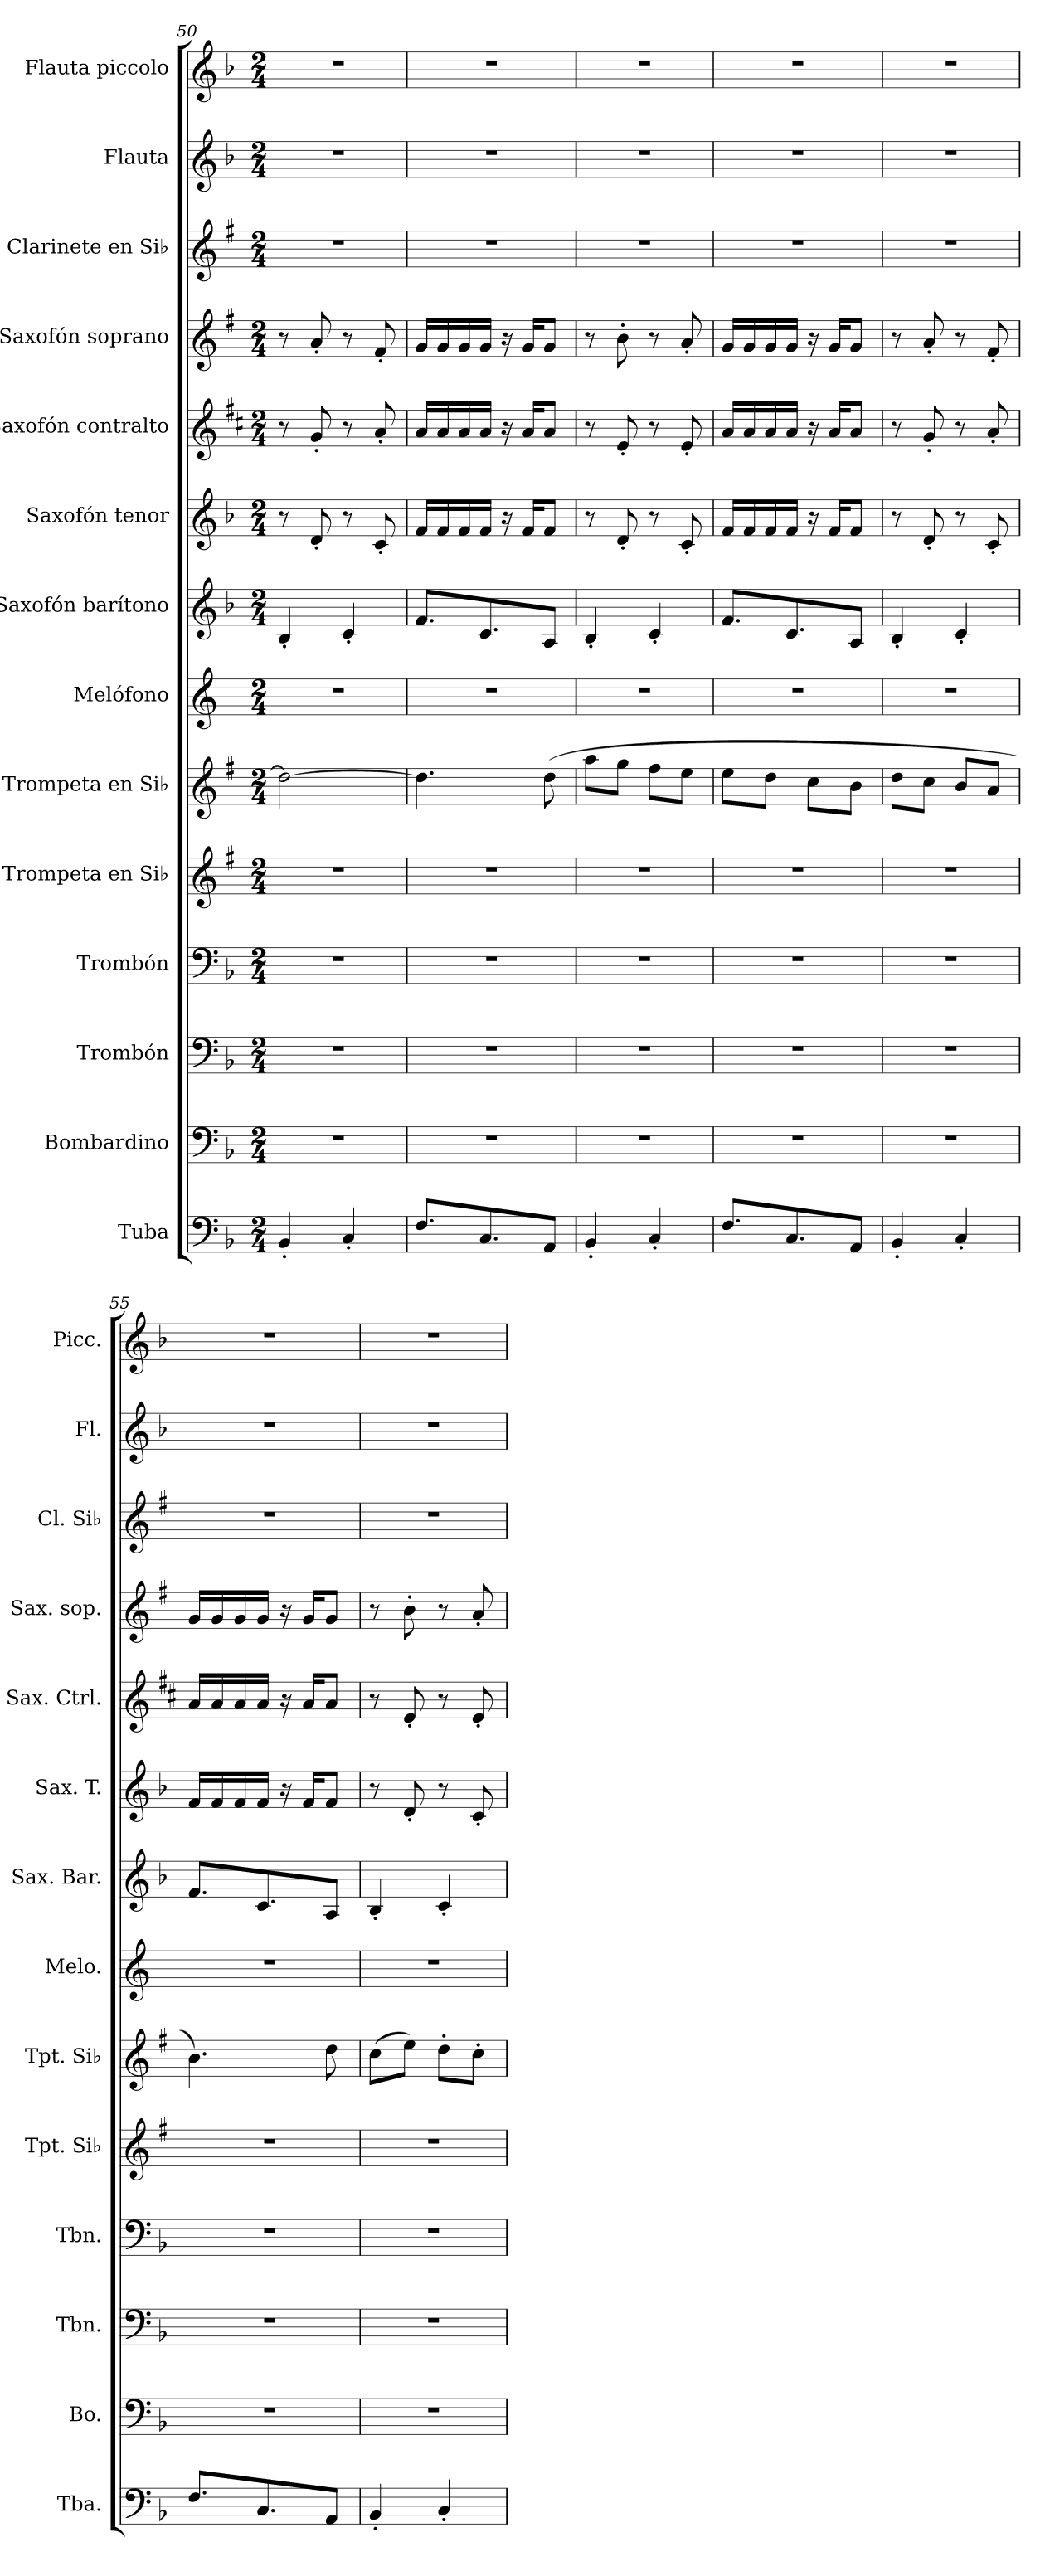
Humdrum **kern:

**kern	**kern	**kern	**kern	**kern	**kern	**kern	**kern	**kern	**kern	**kern	**kern	**kern	**kern
*part14	*part13	*part12	*part11	*part10	*part9	*part8	*part7	*part6	*part5	*part4	*part3	*part2	*part1
*staff14	*staff13	*staff12	*staff11	*staff10	*staff9	*staff8	*staff7	*staff6	*staff5	*staff4	*staff3	*staff2	*staff1
*I"Tuba	*I"Bombardino	*I"Trombón	*I"Trombón	*I"Trompeta en Si♭	*I"Trompeta en Si♭	*I"Melófono	*I"Saxofón barítono	*I"Saxofón tenor	*I"Saxofón contralto	*I"Saxofón soprano	*I"Clarinete en Si♭	*I"Flauta	*I"Flauta piccolo
*I'Tba.	*I'Bo.	*I'Tbn.	*I'Tbn.	*I'Tpt. Si♭	*I'Tpt. Si♭	*I'Melo.	*I'Sax. Bar.	*I'Sax. T.	*I'Sax. Ctrl.	*I'Sax. sop.	*I'Cl. Si♭	*I'Fl.	*I'Picc.
*clefF4	*clefF4	*clefF4	*clefF4	*clefG2	*clefG2	*clefG2	*clefG2	*clefG2	*clefG2	*clefG2	*clefG2	*clefG2	*clefG2
*	*	*	*	*ITrd1c2	*ITrd1c2	*ITrd4c7	*ITrd12c21	*ITrd8c14	*ITrd5c9	*ITrd1c2	*ITrd1c2	*	*ITrd-7c-12
*k[b-]	*k[b-]	*k[b-]	*k[b-]	*k[b-]	*k[b-]	*k[b-]	*k[b-]	*k[b-]	*k[b-]	*k[b-]	*k[b-]	*k[b-]	*k[b-]
*M2/4	*M2/4	*M2/4	*M2/4	*M2/4	*M2/4	*M2/4	*M2/4	*M2/4	*M2/4	*M2/4	*M2/4	*M2/4	*M2/4
=50	=50	=50	=50	=50	=50	=50	=50	=50	=50	=50	=50	=50	=50
4BB-'/	2r	2r	2r	2r	2cc\_	2r	4BB-'/	8r	8r	8r	2r	2r	2r
.	.	.	.	.	.	.	.	8D'/	8B-'/	8g'/	.	.	.
4C'/	.	.	.	.	.	.	4C'/	8r	8r	8r	.	.	.
.	.	.	.	.	.	.	.	8C'/	8c'/	8e'/	.	.	.
=51	=51	=51	=51	=51	=51	=51	=51	=51	=51	=51	=51	=51	=51
8.F/L	2r	2r	2r	2r	4.cc\]	2r	8.F/L	16F/LL	16c/LL	16f/LL	2r	2r	2r
.	.	.	.	.	.	.	.	16F/	16c/	16f/	.	.	.
.	.	.	.	.	.	.	.	16F/	16c/	16f/	.	.	.
8.C/	.	.	.	.	.	.	8.C/	16F/JJ	16c/JJ	16f/JJ	.	.	.
.	.	.	.	.	.	.	.	16r	16r	16r	.	.	.
.	.	.	.	.	.	.	.	16F/KL	16c/KL	16f/KL	.	.	.
8AA/J	.	.	.	.	(>8cc\	.	8AA/J	8F/J	8c/J	8f/J	.	.	.
!!LO:PB:g=z
=52	=52	=52	=52	=52	=52	=52	=52	=52	=52	=52	=52	=52	=52
4BB-'/	2r	2r	2r	2r	8gg\L	2r	4BB-'/	8r	8r	8r	2r	2r	2r
.	.	.	.	.	8ff\J	.	.	8D'/	8G'/	8a'\	.	.	.
4C'/	.	.	.	.	8ee\L	.	4C'/	8r	8r	8r	.	.	.
.	.	.	.	.	8dd\J	.	.	8C'/	8G'/	8g'/	.	.	.
=53	=53	=53	=53	=53	=53	=53	=53	=53	=53	=53	=53	=53	=53
8.F/L	2r	2r	2r	2r	8dd\L	2r	8.F/L	16F/LL	16c/LL	16f/LL	2r	2r	2r
.	.	.	.	.	.	.	.	16F/	16c/	16f/	.	.	.
.	.	.	.	.	8cc\J	.	.	16F/	16c/	16f/	.	.	.
8.C/	.	.	.	.	.	.	8.C/	16F/JJ	16c/JJ	16f/JJ	.	.	.
.	.	.	.	.	8b-\L	.	.	16r	16r	16r	.	.	.
.	.	.	.	.	.	.	.	16F/KL	16c/KL	16f/KL	.	.	.
8AA/J	.	.	.	.	8a\J	.	8AA/J	8F/J	8c/J	8f/J	.	.	.
=54	=54	=54	=54	=54	=54	=54	=54	=54	=54	=54	=54	=54	=54
4BB-'/	2r	2r	2r	2r	8cc\L	2r	4BB-'/	8r	8r	8r	2r	2r	2r
.	.	.	.	.	8b-\J	.	.	8D'/	8B-'/	8g'/	.	.	.
4C'/	.	.	.	.	8a/L	.	4C'/	8r	8r	8r	.	.	.
.	.	.	.	.	8g/J	.	.	8C'/	8c'/	8e'/	.	.	.
=55	=55	=55	=55	=55	=55	=55	=55	=55	=55	=55	=55	=55	=55
8.F/L	2r	2r	2r	2r	4.a\)	2r	8.F/L	16F/LL	16c/LL	16f/LL	2r	2r	2r
.	.	.	.	.	.	.	.	16F/	16c/	16f/	.	.	.
.	.	.	.	.	.	.	.	16F/	16c/	16f/	.	.	.
8.C/	.	.	.	.	.	.	8.C/	16F/JJ	16c/JJ	16f/JJ	.	.	.
.	.	.	.	.	.	.	.	16r	16r	16r	.	.	.
.	.	.	.	.	.	.	.	16F/KL	16c/KL	16f/KL	.	.	.
8AA/J	.	.	.	.	8cc\	.	8AA/J	8F/J	8c/J	8f/J	.	.	.
=56	=56	=56	=56	=56	=56	=56	=56	=56	=56	=56	=56	=56	=56
4BB-'/	2r	2r	2r	2r	(>8b-\L	2r	4BB-'/	8r	8r	8r	2r	2r	2r
.	.	.	.	.	8dd\J)	.	.	8D'/	8G'/	8a'\	.	.	.
4C'/	.	.	.	.	8cc'\L	.	4C'/	8r	8r	8r	.	.	.
.	.	.	.	.	8b-'\J	.	.	8C'/	8G'/	8g'/	.	.	.
=	=	=	=	=	=	=	=	=	=	=	=	=	=
*-	*-	*-	*-	*-	*-	*-	*-	*-	*-	*-	*-	*-	*-
